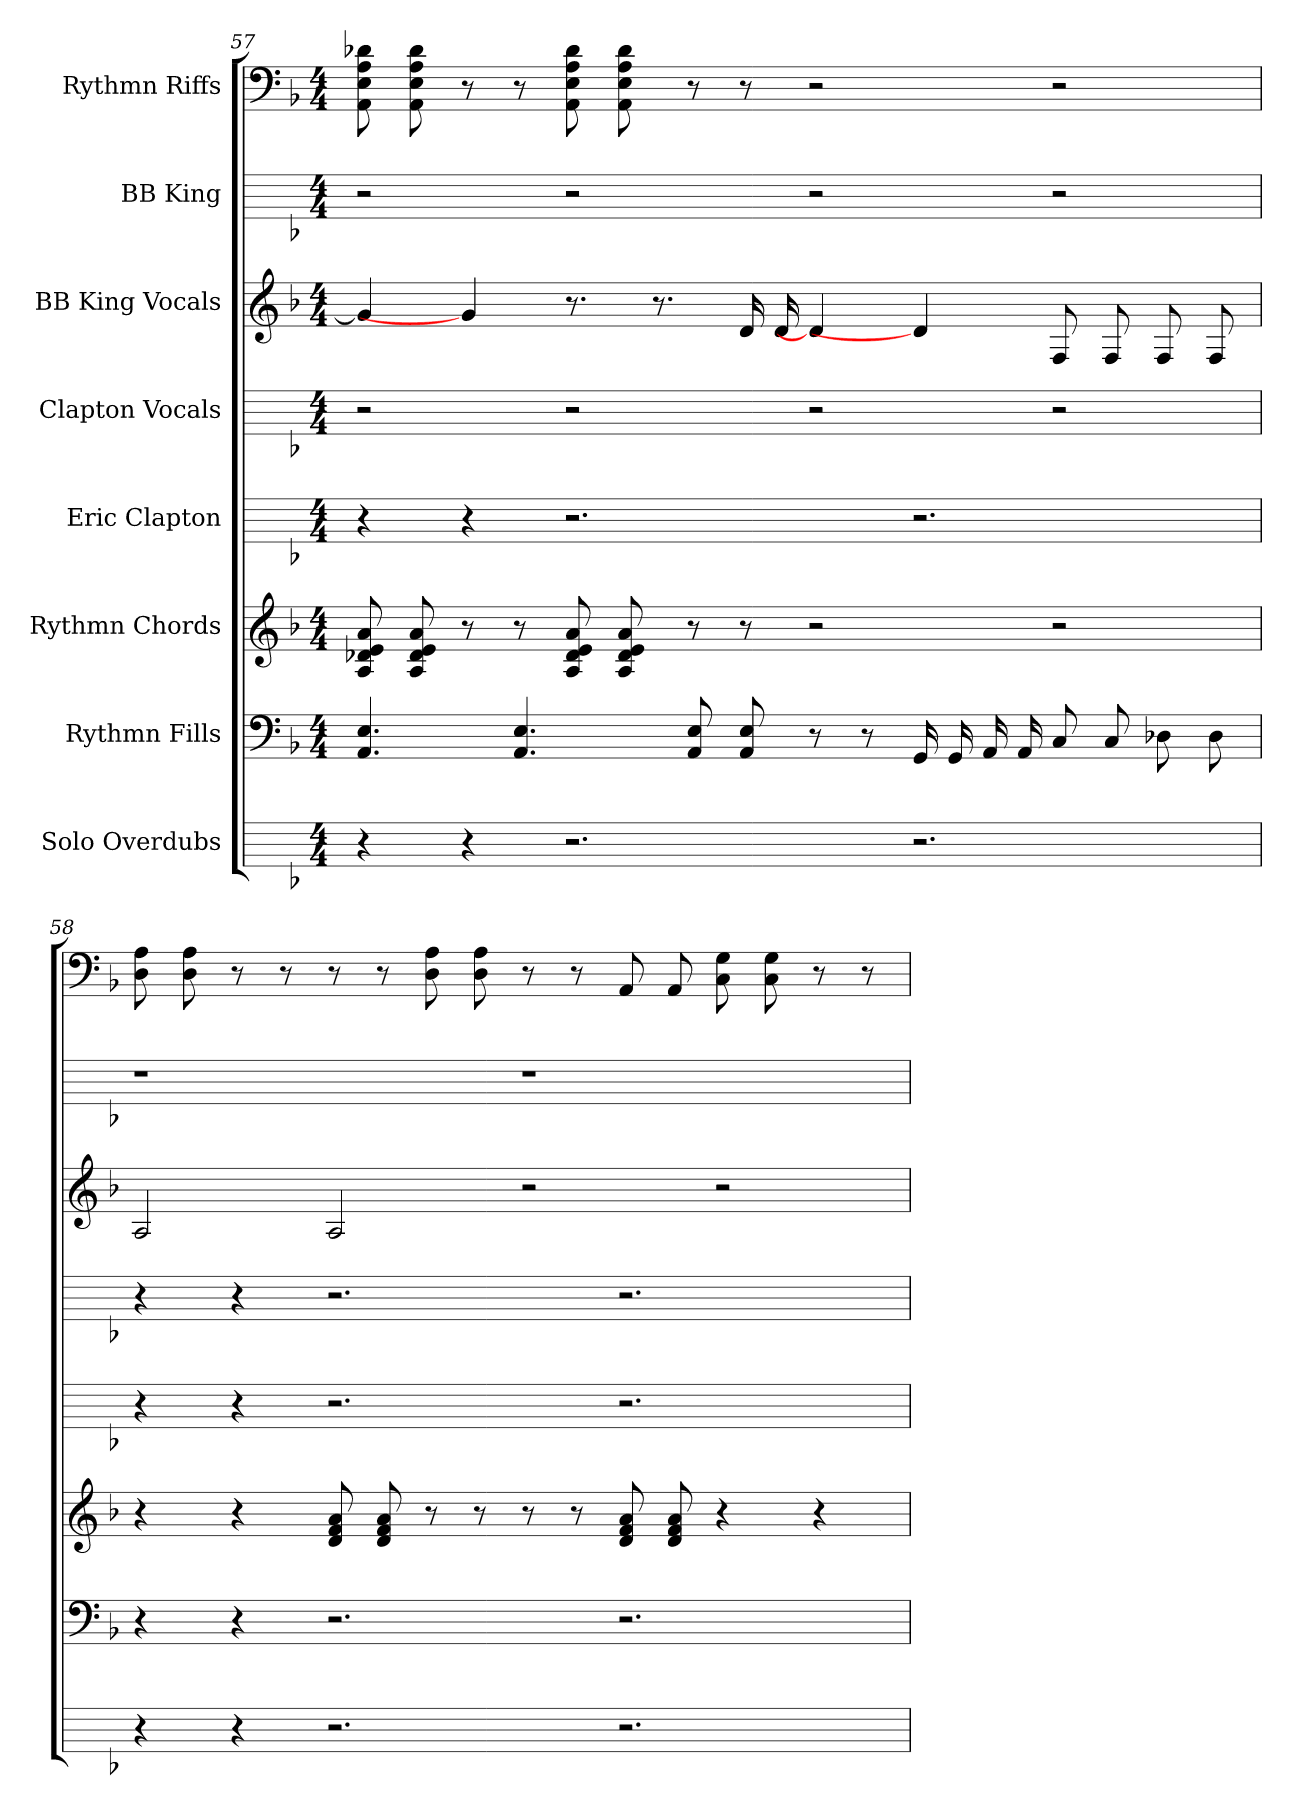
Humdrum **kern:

**kern	**kern	**kern	**kern	**kern	**kern	**kern	**kern
*part8	*part7	*part6	*part5	*part4	*part3	*part2	*part1
*staff8	*staff7	*staff6	*staff5	*staff4	*staff3	*staff2	*staff1
*I"Solo Overdubs	*I"Rythmn Fills	*I"Rythmn Chords	*I"Eric Clapton	*I"Clapton Vocals	*I"BB King Vocals	*I"BB King	*I"Rythmn Riffs
*	*	*	*	*	*	*	*
*k[b-]	*k[b-]	*k[b-]	*k[b-]	*k[b-]	*k[b-]	*k[b-]	*k[b-]
*M4/4	*M4/4	*M4/4	*M4/4	*M4/4	*M4/4	*M4/4	*M4/4
=57	=57	=57	=57	=57	=57	=57	=57
4r	4.E 4.AA	8a 8e 8d- 8A	4r	2r	4g-]	2r	8d- 8A 8E 8AA
.	.	8a 8e 8d- 8A	.	.	.	.	8d- 8A 8E 8AA
4r	.	8r	4r	.	4g-]	.	8r
.	4.E 4.AA	8r	.	.	.	.	8r
2.r	.	8a 8e 8d- 8A	2.r	2r	8.r	2r	8d- 8A 8E 8AA
.	.	8a 8e 8d- 8A	.	.	.	.	8d- 8A 8E 8AA
.	.	.	.	.	8.r	.	.
.	8E 8AA	8r	.	.	.	.	8r
.	8E 8AA	8r	.	.	16d	.	8r
.	.	.	.	.	16d	.	.
.	8r	2r	.	2r	4d]	2r	2r
.	8r	.	.	.	.	.	.
2.r	16GG	.	2.r	.	4d]	.	.
.	16GG	.	.	.	.	.	.
.	16AA	.	.	.	.	.	.
.	16AA	.	.	.	.	.	.
.	8C	2r	.	2r	8F	2r	2r
.	8C	.	.	.	8F	.	.
.	8D-	.	.	.	8F	.	.
.	8D-	.	.	.	8F	.	.
=58	=58	=58	=58	=58	=58	=58	=58
4r	4r	4r	4r	4r	2A	1r	8A 8D
.	.	.	.	.	.	.	8A 8D
4r	4r	4r	4r	4r	.	.	8r
.	.	.	.	.	.	.	8r
2.r	2.r	8a 8f 8d	2.r	2.r	2A	.	8r
.	.	8a 8f 8d	.	.	.	.	8r
.	.	8r	.	.	.	.	8A 8D
.	.	8r	.	.	.	.	8A 8D
.	.	8r	.	.	2r	1r	8r
.	.	8r	.	.	.	.	8r
2.r	2.r	8a 8f 8d	2.r	2.r	.	.	8AA
.	.	8a 8f 8d	.	.	.	.	8AA
.	.	4r	.	.	2r	.	8G 8C
.	.	.	.	.	.	.	8G 8C
.	.	4r	.	.	.	.	8r
.	.	.	.	.	.	.	8r
=	=	=	=	=	=	=	=
*-	*-	*-	*-	*-	*-	*-	*-
